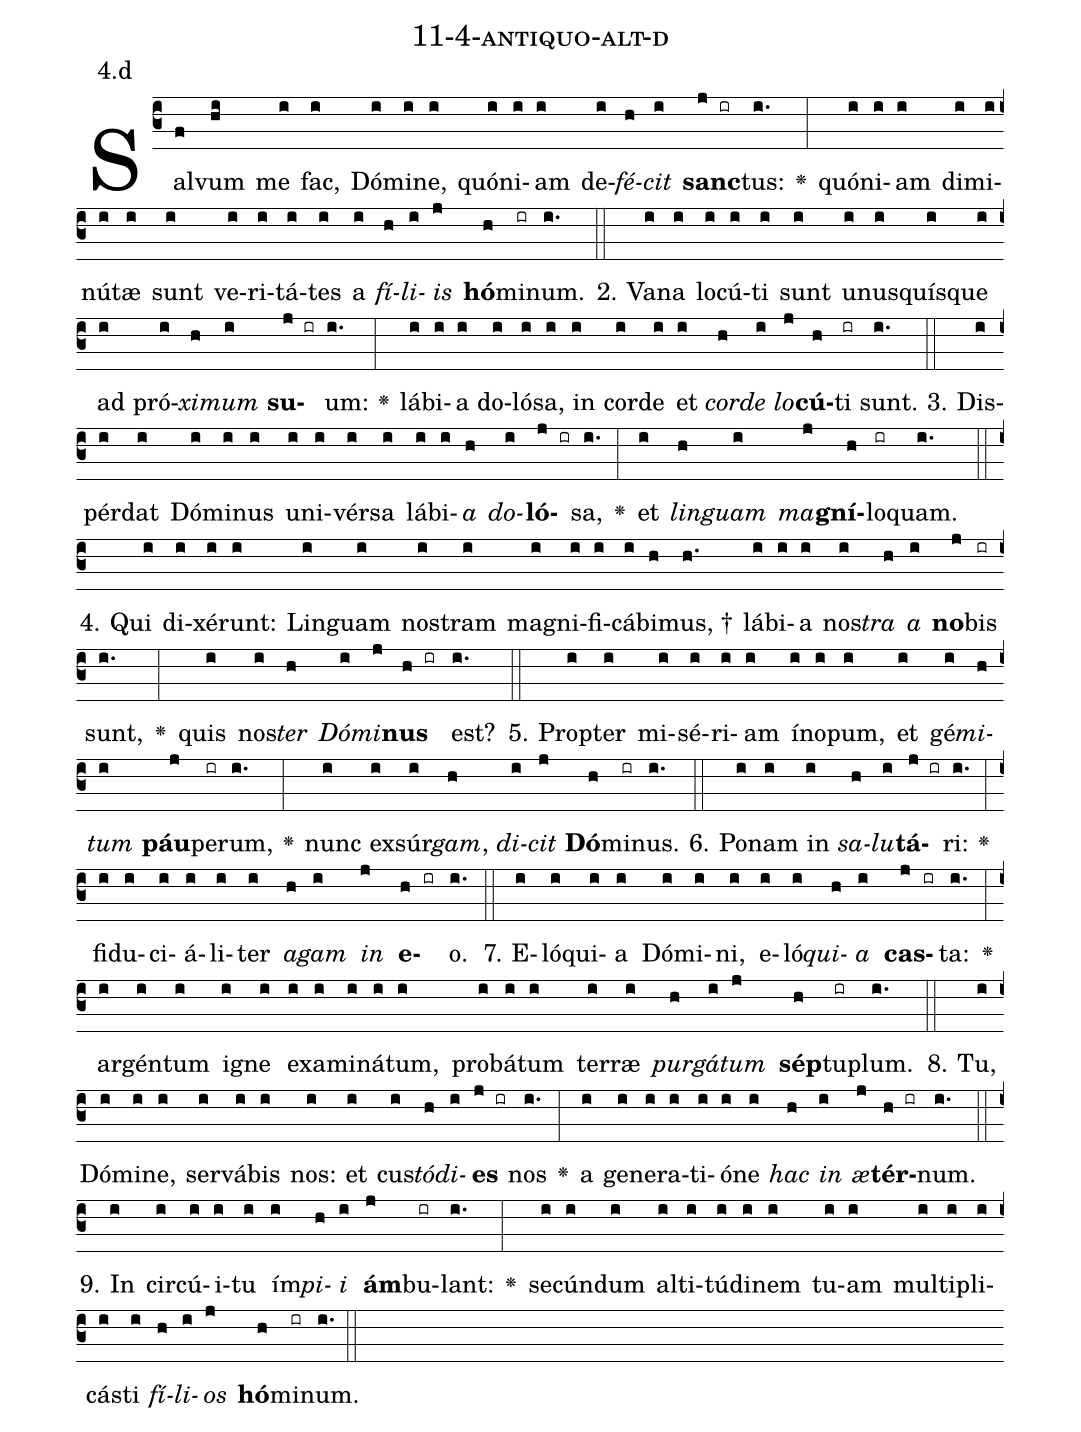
name: 11-4-antiquo-alt-d;
annotation: 4.d;
%%
(c3)Sal(f)vum(hi) me(i) fac,(i) Dó(i)mi(i)ne,(i) quón(i)i(i)am(i) de(i)<i>fé</i>(h)<i>cit</i>(i) <b>sanc</b>(j ir)tus:(i.) <v>\greheightstar</v>(:) quón(i)i(i)am(i) di(i)mi(i)nú(i)tæ(i) sunt(i) ve(i)ri(i)tá(i)tes(i) a(i) <i>fí</i>(h)<i>li</i>(i)<i>is</i>(j) <b>hó</b>(h)mi(ir)num.(i.) (::)
2. Va(i)na(i) lo(i)cú(i)ti(i) sunt(i) u(i)nus(i)quís(i)que(i) ad(i) pró(i)<i>xi</i>(h)<i>mum</i>(i) <b>su</b>(j ir)um:(i.) <v>\greheightstar</v>(:) lá(i)bi(i)a(i) do(i)ló(i)sa,(i) in(i) cor(i)de(i) et(i) <i>cor</i>(h)<i>de</i>(i) <i>lo</i>(j)<b>cú</b>(h)ti(ir) sunt.(i.) (::)
3. Dis(i)pér(i)dat(i) Dó(i)mi(i)nus(i) u(i)ni(i)vér(i)sa(i) lá(i)bi(i)<i>a</i>(h) <i>do</i>(i)<b>ló</b>(j ir)sa,(i.) <v>\greheightstar</v>(:) et(i) <i>lin</i>(h)<i>guam</i>(i) <i>ma</i>(j)<b>gní</b>(h)lo(ir)quam.(i.) (::)
4. Qui(i) di(i)xé(i)runt:(i) Lin(i)guam(i) nos(i)tram(i) ma(i)gni(i)fi(i)cá(i)bi(h)mus, †(h.) lá(i)bi(i)a(i) nos(i)<i>tra</i>(h) <i>a</i>(i) <b>no</b>(j)bis(ir) sunt,(i.) <v>\greheightstar</v>(:) quis(i) nos(i)<i>ter</i>(h) <i>Dó</i>(i)<i>mi</i>(j)<b>nus</b>(h ir) est?(i.) (::)
5. Prop(i)ter(i) mi(i)sé(i)ri(i)am(i) ín(i)o(i)pum,(i) et(i) gé(i)<i>mi</i>(h)<i>tum</i>(i) <b>páu</b>(j)pe(ir)rum,(i.) <v>\greheightstar</v>(:) nunc(i) ex(i)súr(i)<i>gam</i>,(h) <i>di</i>(i)<i>cit</i>(j) <b>Dó</b>(h)mi(ir)nus.(i.) (::)
6. Po(i)nam(i) in(i) <i>sa</i>(h)<i>lu</i>(i)<b>tá</b>(j ir)ri:(i.) <v>\greheightstar</v>(:) fi(i)du(i)ci(i)á(i)li(i)ter(i) <i>a</i>(h)<i>gam</i>(i) <i>in</i>(j) <b>e</b>(h ir)o.(i.) (::)
7. E(i)ló(i)qui(i)a(i) Dó(i)mi(i)ni,(i) e(i)ló(i)<i>qui</i>(h)<i>a</i>(i) <b>cas</b>(j ir)ta:(i.) <v>\greheightstar</v>(:) ar(i)gén(i)tum(i) i(i)gne(i) ex(i)a(i)mi(i)ná(i)tum,(i) pro(i)bá(i)tum(i) ter(i)ræ(i) <i>pur</i>(h)<i>gá</i>(i)<i>tum</i>(j) <b>sép</b>(h)tu(ir)plum.(i.) (::)
8. Tu,(i) Dó(i)mi(i)ne,(i) ser(i)vá(i)bis(i) nos:(i) et(i) cus(i)<i>tó</i>(h)<i>di</i>(i)<b>es</b>(j ir) nos(i.) <v>\greheightstar</v>(:) a(i) ge(i)ne(i)ra(i)ti(i)ó(i)ne(i) <i>hac</i>(h) <i>in</i>(i) <i>æ</i>(j)<b>tér</b>(h ir)num.(i.) (::)
9. In(i) cir(i)cú(i)i(i)tu(i) ím(i)<i>pi</i>(h)<i>i</i>(i) <b>ám</b>(j)bu(ir)lant:(i.) <v>\greheightstar</v>(:) se(i)cún(i)dum(i) al(i)ti(i)tú(i)di(i)nem(i) tu(i)am(i) mul(i)ti(i)pli(i)cás(i)ti(i) <i>fí</i>(h)<i>li</i>(i)<i>os</i>(j) <b>hó</b>(h)mi(ir)num.(i.) (::)
